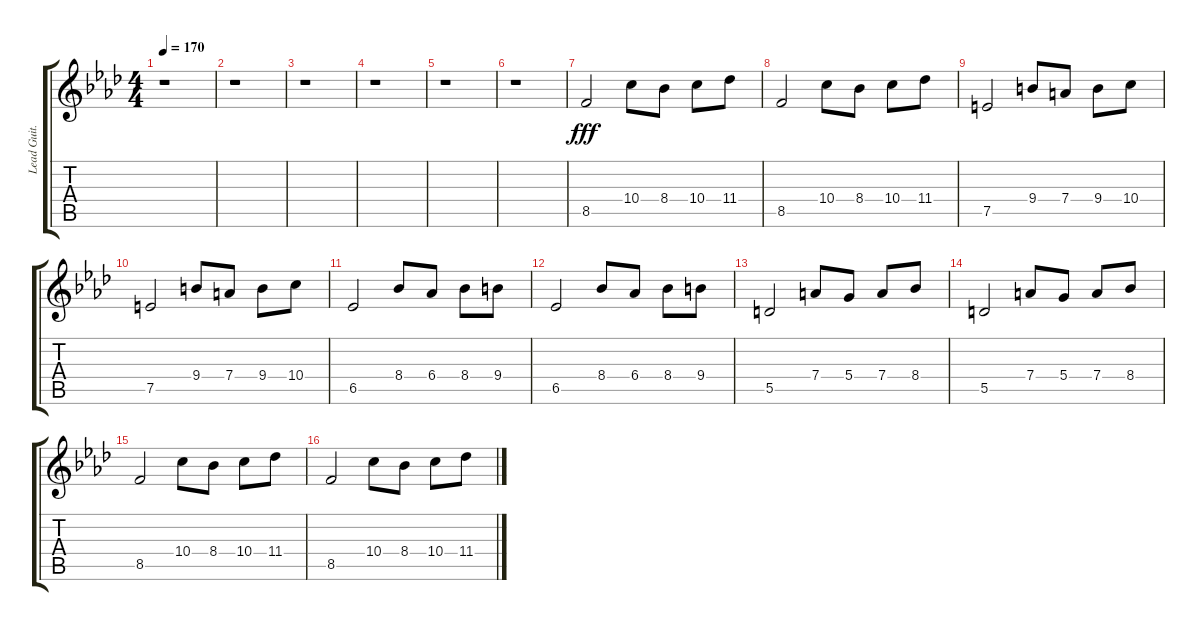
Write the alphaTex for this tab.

\track ("Lead Guit." "Lead Guit.") {instrument distortionguitar}
\staff {score tabs}
\tuning (E4 B3 G3 D3 A2 E2) {hide}
\ts (4 4)
\tempo 170
\clef g2
\ks fminor
r.1{dy fff} |
r.1 |
r.1 |
r.1 |
r.1 |
r.1 |
8.5.2 10.4.8 8.4.8 10.4.8 11.4.8 |
8.5.2 10.4.8 8.4.8 10.4.8 11.4.8 |
7.5.2 9.4.8 7.4.8 9.4.8 10.4.8 |
7.5.2 9.4.8 7.4.8 9.4.8 10.4.8 |
6.5.2 8.4.8 6.4.8 8.4.8 9.4.8 |
6.5.2 8.4.8 6.4.8 8.4.8 9.4.8 |
5.5.2 7.4.8 5.4.8 7.4.8 8.4.8 |
5.5.2 7.4.8 5.4.8 7.4.8 8.4.8 |
8.5.2 10.4.8 8.4.8 10.4.8 11.4.8 |
8.5.2 10.4.8 8.4.8 10.4.8 11.4.8
